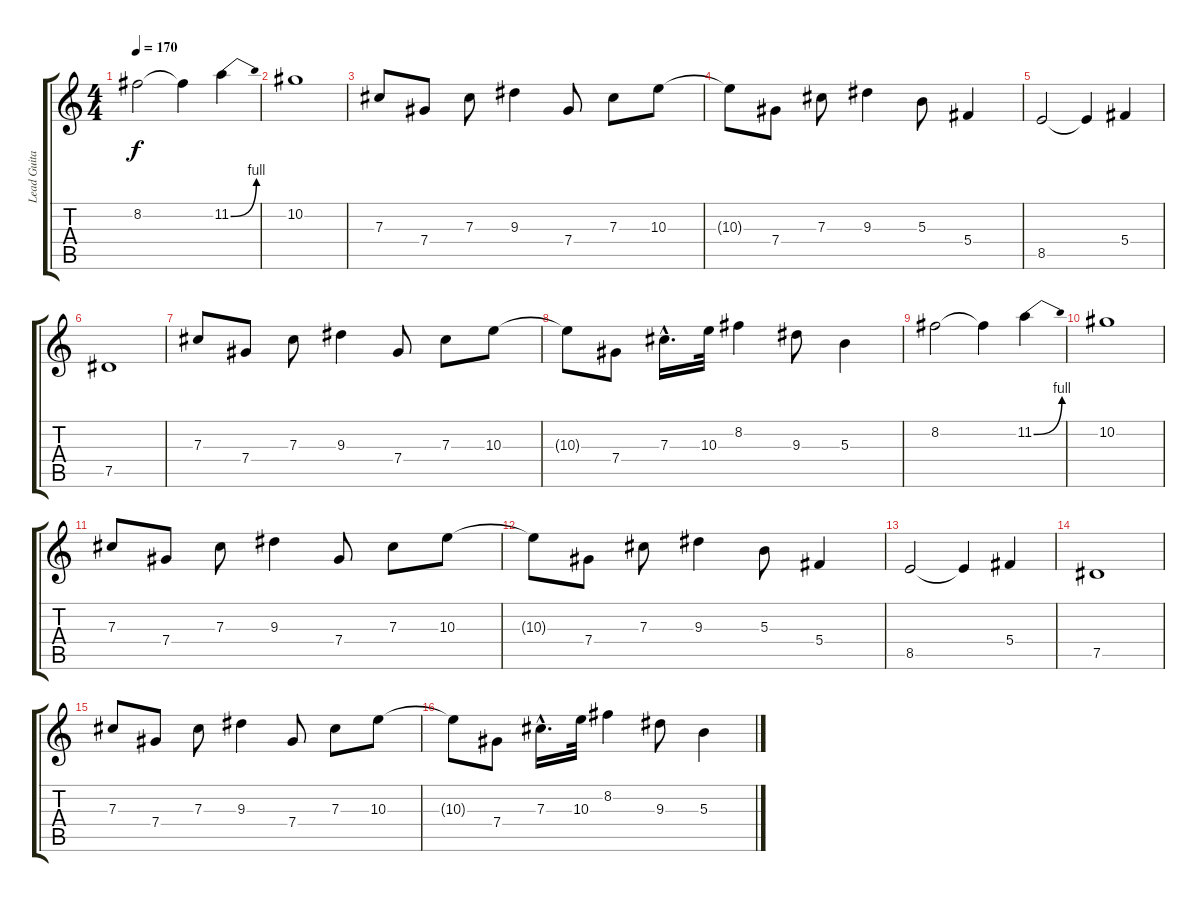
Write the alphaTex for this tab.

\track ("Lead Guitar" "Lead Guita") {instrument distortionguitar}
\staff {score tabs}
\tuning (Eb4 Bb3 Gb3 Db3 Ab2 Eb2) {hide}
\ts (4 4)
\tempo 170
\clef g2
\ks c
8.2.2{dy f} 8.2{t}.4 11.2{be (bend 0 0 60 4)}.4 |
10.2.1 |
7.3.8 7.4.8 7.3.8 9.3.4 7.4.8 7.3.8 10.3.8 |
10.3{t}.8 7.4.8 7.3.8 9.3.4 5.3.8 5.4.4 |
8.5.2 8.5{t}.4 5.4.4 |
7.5.1 |
7.3.8 7.4.8 7.3.8 9.3.4 7.4.8 7.3.8 10.3.8 |
10.3{t}.8 7.4.8 7.3{hac}.16{d} 10.3.32 8.2.4 9.3.8 5.3.4 |
8.2.2 8.2{t}.4 11.2{be (bend 0 0 60 4)}.4 |
10.2.1 |
7.3.8 7.4.8 7.3.8 9.3.4 7.4.8 7.3.8 10.3.8 |
10.3{t}.8 7.4.8 7.3.8 9.3.4 5.3.8 5.4.4 |
8.5.2 8.5{t}.4 5.4.4 |
7.5.1 |
7.3.8 7.4.8 7.3.8 9.3.4 7.4.8 7.3.8 10.3.8 |
10.3{t}.8 7.4.8 7.3{hac}.16{d} 10.3.32 8.2.4 9.3.8 5.3.4
